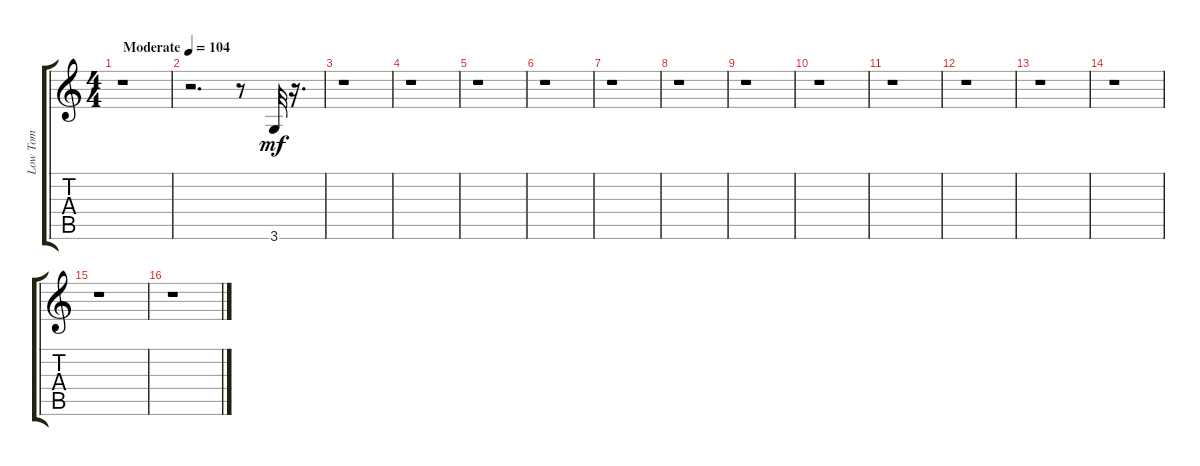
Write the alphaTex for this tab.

\track ("  Low Tom 1" "  Low Tom ") {instrument acousticguitarsteel}
\staff {score tabs}
\tuning (E4 B3 G3 D3 A2 E2) {hide}
\ts (4 4)
\tempo (104 "Moderate")
\clef g2
\ks c
r.1{dy mf instrument acousticguitarsteel} |
r.2{d} r.8 3.6.32 r.16{d} |
r.1 |
r.1 |
r.1 |
r.1 |
r.1 |
r.1 |
r.1 |
r.1 |
r.1 |
r.1 |
r.1 |
r.1 |
r.1 |
r.1
